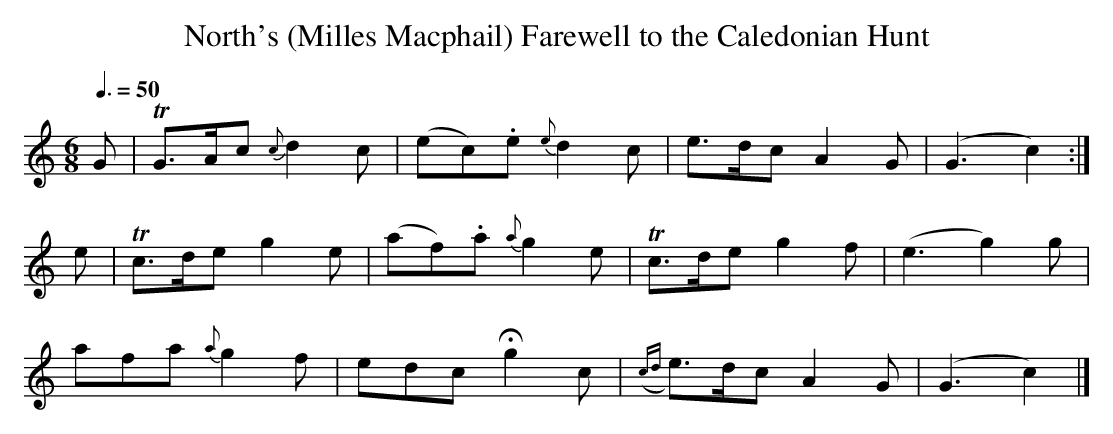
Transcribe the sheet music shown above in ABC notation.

X:1
T:North's (Milles Macphail) Farewell to the Caledonian Hunt
M:6/8
L:1/8
Q:3/8=50
K:C
G|TG>Ac {c}d2c|(ec).e {e}d2c|     e>dc  A2G|(G3 c2):|
e|Tc>de    g2e|(af).a {a}g2e|    Tc>de  g2f|(e3 g2)g|
   afa  {a}g2f| edc     Hg2c|({cd}e>)dc A2G|(G3 c2)|]
